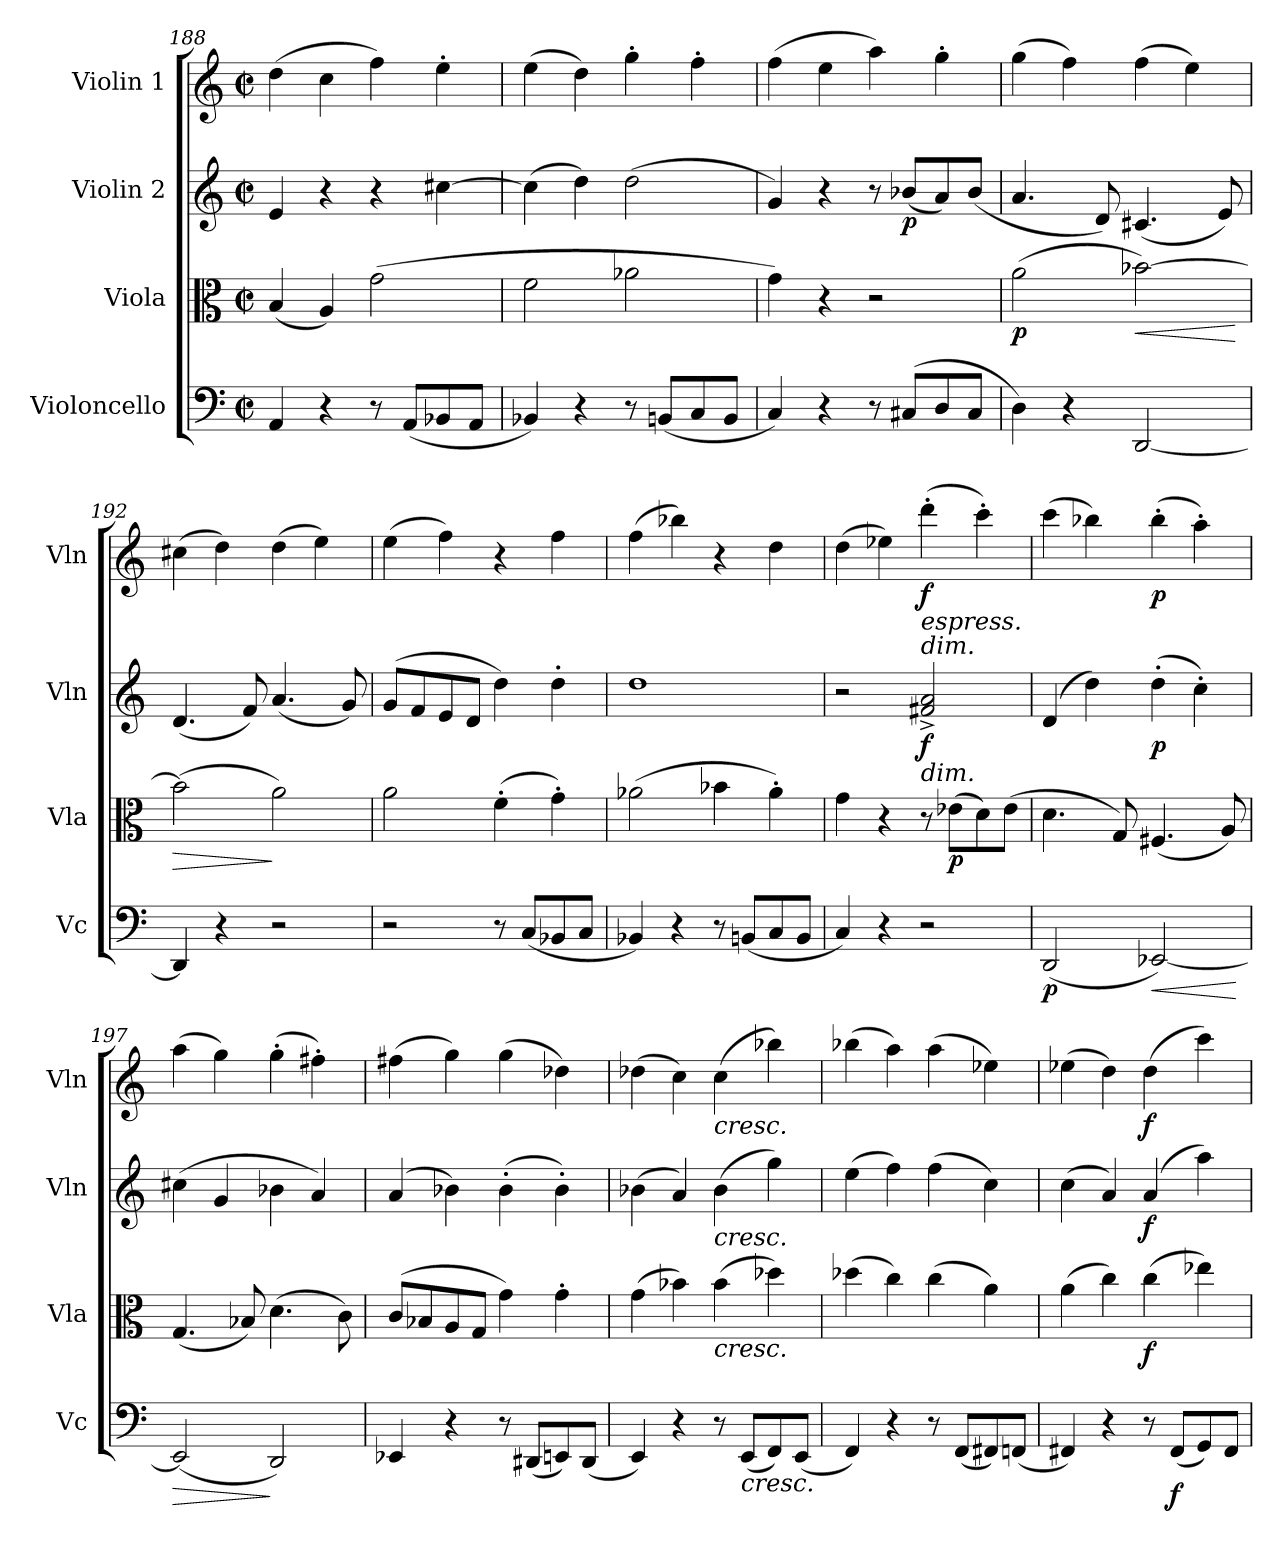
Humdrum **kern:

**kern	**dynam	**kern	**dynam	**kern	**dynam	**kern	**dynam
*part4	*part4	*part3	*part3	*part2	*part2	*part1	*part1
*staff4	*staff4	*staff3	*staff3	*staff2	*staff2	*staff1	*staff1
*I"Violoncello	*	*I"Viola	*	*I"Violin 2	*	*I"Violin 1	*
*I'Vc	*	*I'Vla	*	*I'Vln	*	*I'Vln	*
*clefF4	*	*clefC3	*	*clefG2	*	*clefG2	*
*k[]	*	*k[]	*	*k[]	*	*k[]	*
*M2/2	*	*M2/2	*	*M2/2	*	*M2/2	*
*met(c|)	*	*met(c|)	*	*met(c|)	*	*met(c|)	*
=188	=188	=188	=188	=188	=188	=188	=188
4AA/	.	(4B/	.	4e/	.	(4dd\	.
4r	.	4A/)	.	4r	.	4cc\	.
8r	.	(2g\	.	4r	.	4ff\)	.
(8AA/L	.	.	.	.	.	.	.
8BB-X/	.	.	.	[4cc#X\	.	4ee'\	.
8AA/J	.	.	.	.	.	.	.
!!LO:LB:g=z
=189	=189	=189	=189	=189	=189	=189	=189
4BB-X/)	.	2f\	.	(4cc#\]	.	(4ee\	.
4r	.	.	.	4dd\)	.	4dd\)	.
8r	.	2a-X\	.	(2dd\	.	4gg'\	.
(8BBn/L	.	.	.	.	.	.	.
8C/	.	.	.	.	.	4ff'\	.
8BB/J	.	.	.	.	.	.	.
!!LO:LB:g=z
=190	=190	=190	=190	=190	=190	=190	=190
4C/)	.	4g\)	.	4g/)	.	(4ff\	.
4r	.	4r	.	4r	.	4ee\	.
8r	.	2r	.	8r	.	4aa\)	.
!	!	!	!	!	!LO:DY:b	!	!
(8C#X/L	.	.	.	(8b-X/L	p	.	.
8D/	.	.	.	8a/)	.	4gg'\	.
8C#/J	.	.	.	(8b-/J	.	.	.
=191	=191	=191	=191	=191	=191	=191	=191
!	!	!	!LO:DY:b	!	!	!	!
4D\)	.	(2a\	p	4.a/	.	(4gg\	.
4r	.	.	.	.	.	4ff\)	.
.	.	.	.	8d/)	.	.	.
!	!	!	!LO:HP:b	!	!	!	!
[2DD/	.	[2b-X\)	<	(4.c#X/	.	(4ff\	.
.	.	.	.	.	.	4ee\)	.
.	.	.	.	8e/)	.	.	.
.	.	.	[	.	.	.	.
=192	=192	=192	=192	=192	=192	=192	=192
!	!	!	!LO:HP:b	!	!	!	!
4DD/]	.	(2b-\]	>	(4.d/	.	(4cc#X\	.
4r	.	.	.	.	.	4dd\)	.
.	.	.	.	8f/)	.	.	.
2r	.	2a\)	]	(4.a/	.	(4dd\	.
.	.	.	.	.	.	4ee\)	.
.	.	.	.	8g/)	.	.	.
=193	=193	=193	=193	=193	=193	=193	=193
2r	.	2a\	.	(8g/L	.	(4ee\	.
.	.	.	.	8f/	.	.	.
.	.	.	.	8e/	.	4ff\)	.
.	.	.	.	8d/J	.	.	.
8r	.	(4f'\	.	4dd\)	.	4r	.
(8C/L	.	.	.	.	.	.	.
8BB-X/	.	4g'\)	.	4dd'\	.	4ff\	.
8C/J	.	.	.	.	.	.	.
=194	=194	=194	=194	=194	=194	=194	=194
4BB-X/)	.	(2a-X\	.	1dd	.	(4ff\	.
4r	.	.	.	.	.	4bb-X\)	.
8r	.	4b-X\	.	.	.	4r	.
(8BBn/L	.	.	.	.	.	.	.
8C/	.	4a-'\)	.	.	.	4dd\	.
8BB/J	.	.	.	.	.	.	.
=195	=195	=195	=195	=195	=195	=195	=195
4C/)	.	4g\	.	2r	.	(4dd\	.
4r	.	4r	.	.	.	4ee-X\)	.
!	!	!	!	!	!	!LO:TX:b:i:t=espress.	!
!	!	!	!	!	!	!LO:TX:b:i:t=dim.	!
!	!	!	!	!LO:TX:b:i:t=dim.	!	!	!
!	!	!	!	!	!LO:DY:b	!	!LO:DY:b
2r	.	8r	.	2f#X/^ 2a/^	f	(4ddd'\	f
!	!	!	!LO:DY:b	!	!	!	!
.	.	(8e-X\L	p	.	.	.	.
.	.	8d\)	.	.	.	4ccc'\)	.
.	.	(8e-\J	.	.	.	.	.
=196	=196	=196	=196	=196	=196	=196	=196
!	!LO:DY:b	!	!	!	!	!	!
(2DD/	p	4.d\	.	(4d/	.	(4ccc\	.
.	.	.	.	4dd\)	.	4bb-X\)	.
.	.	8G/)	.	.	.	.	.
!	!LO:HP:b	!	!	!	!LO:DY:b	!	!LO:DY:b
[2EE-X/)	<	(4.F#X/	.	(4dd'\	p	(4bb-'\	p
.	.	.	.	4cc'\)	.	4aa'\)	.
.	.	8A/)	.	.	.	.	.
.	[	.	.	.	.	.	.
=197	=197	=197	=197	=197	=197	=197	=197
!	!LO:HP:b	!	!	!	!	!	!
(2EE-/]	>	(4.G/	.	(4cc#X\	.	(4aa\	.
.	.	.	.	4g/	.	4gg\)	.
.	.	8B-X/)	.	.	.	.	.
2DD/)	]	(4.d\	.	4b-X\	.	(4gg'\	.
.	.	.	.	4a/)	.	4ff#X'\)	.
.	.	8c\)	.	.	.	.	.
!!LO:LB:g=z
=198	=198	=198	=198	=198	=198	=198	=198
4EE-X/	.	(8c/L	.	(4a/	.	(4ff#X\	.
.	.	8B-X/	.	.	.	.	.
4r	.	8A/	.	4b-X\)	.	4gg\)	.
.	.	8G/J	.	.	.	.	.
8r	.	4g\)	.	(4b-'\	.	(4gg\	.
(8DD#X/L	.	.	.	.	.	.	.
8EEn/)	.	4g'\	.	4b-'\)	.	4dd-X\)	.
(8DD#/J	.	.	.	.	.	.	.
!!LO:PB:g=z
=199	=199	=199	=199	=199	=199	=199	=199
4EE/)	.	(4g\	.	(4b-X\	.	(4dd-X\	.
4r	.	4b-X\)	.	4a/)	.	4cc\)	.
!	!	!	!	!	!	!LO:TX:b:i:t=cresc.	!
!	!	!	!	!LO:TX:b:i:t=cresc.	!	!	!
!	!	!LO:TX:b:i:t=cresc.	!	!	!	!	!
8r	.	(4b-\	.	(4b-\	.	(4cc\	.
!LO:TX:b:i:t=cresc.	!	!	!	!	!	!	!
(8EE/L	.	.	.	.	.	.	.
8FF/)	.	4dd-X\)	.	4gg\)	.	4bb-X\)	.
(8EE/J	.	.	.	.	.	.	.
=200	=200	=200	=200	=200	=200	=200	=200
4FF/)	.	(4dd-X\	.	(4ee\	.	(4bb-X\	.
4r	.	4cc\)	.	4ff\)	.	4aa\)	.
8r	.	(4cc\	.	(4ff\	.	(4aa\	.
(8FF/L	.	.	.	.	.	.	.
8FF#X/)	.	4a\)	.	4cc\)	.	4ee-X\)	.
(8FFn/J	.	.	.	.	.	.	.
=201	=201	=201	=201	=201	=201	=201	=201
4FF#X/)	.	(4a\	.	(4cc\	.	(4ee-X\	.
4r	.	4cc\)	.	4a/)	.	4dd\)	.
!	!	!	!LO:DY:b	!	!LO:DY:b	!	!LO:DY:b
8r	.	(4cc\	f	(4a/	f	(4dd\	f
!	!LO:DY:b	!	!	!	!	!	!
(8FF#/L	f	.	.	.	.	.	.
8GG/)	.	4ee-X\)	.	4aa\)	.	4ccc\)	.
8FF#/J	.	.	.	.	.	.	.
=	=	=	=	=	=	=	=
*-	*-	*-	*-	*-	*-	*-	*-
